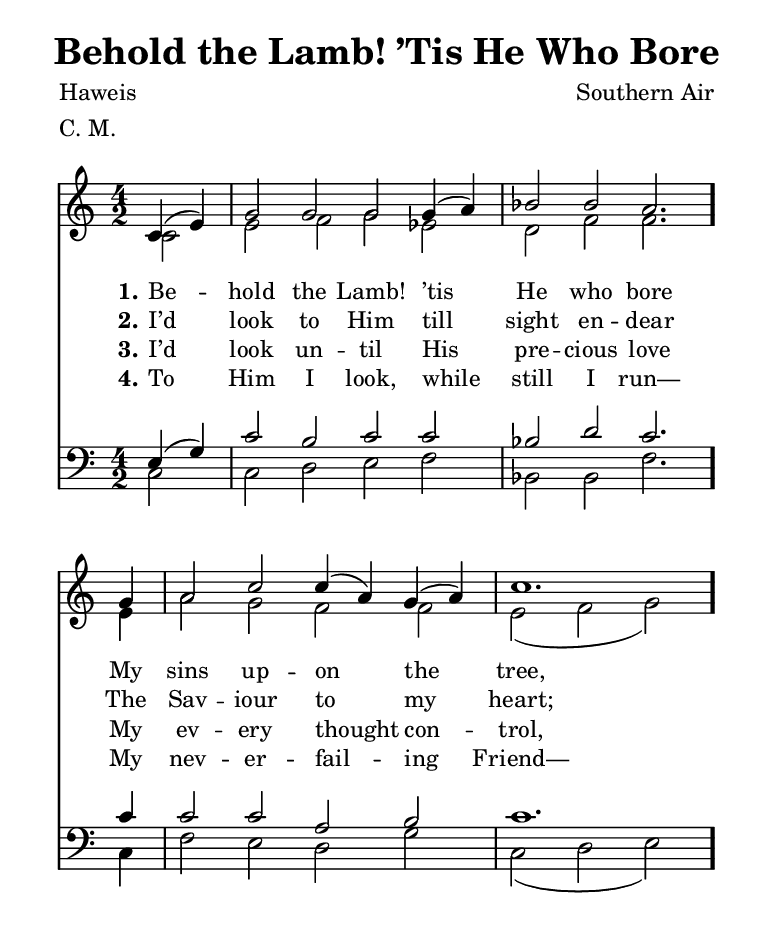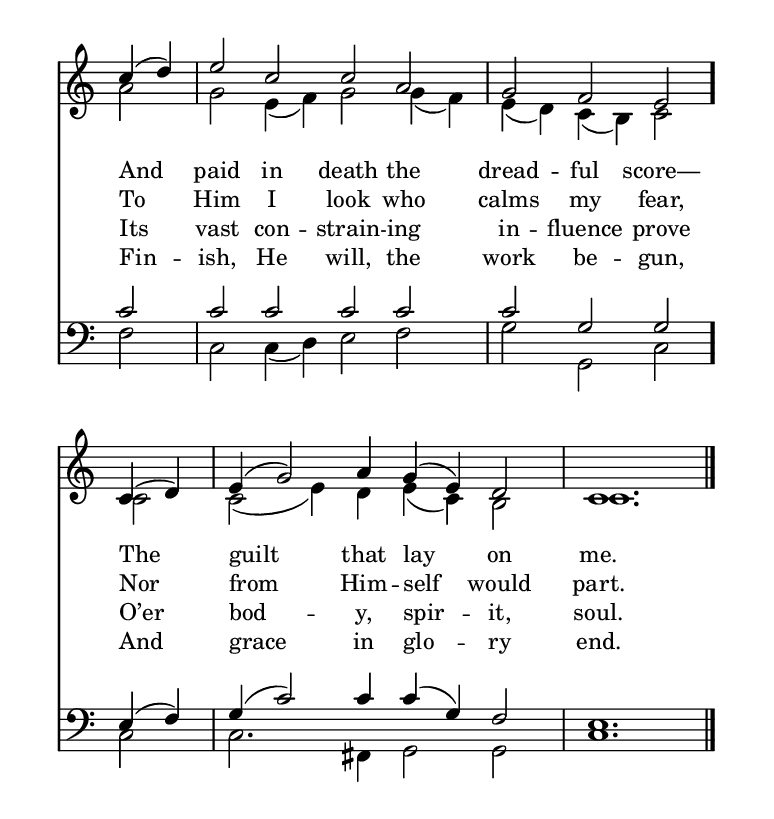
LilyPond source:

\include "common/global.ily"
\paper {
  \include "common/paper.ily"
  ragged-bottom = ##t
  ragged-last-bottom = ##t
  systems-per-page = 2
  %page-count = ##f
}

\header{
  hymnnumber = "61"
  title = "Behold the Lamb! ’Tis He Who Bore"
  tunename = "St. Louis"
  meter = "C. M."
  poet = "Haweis"
  composer = "Southern Air"
  %copyright = ""
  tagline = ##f
}

% for fermata in MIDI
ta = { \tempo 2=80 }
tb = { \tempo 2=40 }

global = {
  \include "common/overrides.ily"
  \override Staff.TimeSignature.style = #'()
  \time 4/2
  \override Score.MetronomeMark.transparent = ##t % hide all fermata changes too
  \ta
  \key c \major
  \partial 2
  \autoBeamOff
}

notesSoprano = {
\global
\relative c' {

  { c4( e4) | g2 g2 g2 g4( a4) | bes2 bes2 a2. }
  { g4 | a2 c2 c4( a4) g4( a4) | c1. }
  { c4( d4) | e2 c2 c2 a2 | g2 f2 e2 }
%  { c4( d4) | e4( g4) a4 g4( e4) | d2 c1 } % this is how it looks in my probably-mismarked photocopy
  { c4( d4) | e4( g2) a4 g4( e4) d2 | c1. } % I changed the c1 to a c1. at the end to make it fit, and moved the barcheck

  \bar "|."

}
}

notesAlto = {
\global
\relative e' {

  { c2 | e2 f2 g2 ees2 | d2 f2 f2. }
  { e4 | a2 g2 f2 f2 | e2( f2 g2) }
  { a2 | g2 e4( f4) g2 g4( f4) | e4( d4) c4( b4) c2 }
  { c2 | c2( e4) d4 e4( c4) b2 | c1. }

}
}

notesTenor = {
\global
\relative a {

  { e4( g4) | c2 b2 c2 c2 | bes2 d2 c2. }
  { c4 | c2 c2 a2 b2 | c1. }
  { c2 | c2 c2 c2 c2 | c2 g2 g2 }
  { e4( f4) | g4( c2) c4 c4( g4) f2 | e1. }

}
}

notesBass = {
\global
\relative f {

  { c2 | c2 d2 e2 f2 | bes,2 bes2 f'2. }
  { c4 | f2 e2 d2 g2 | c,2( d2 e2) }
  { f2 | c2 c4( d4) e2 f2 | g2 g,2 c2 }
  { c2 | c2. fis,4 g2 g2 | c1. }

}
}

wordsA = \lyricmode {
\set stanza = "1."

Be -- hold the Lamb! ’tis He who bore \bar "."
My sins up -- on the tree, \bar "." \break
And paid in death the dread -- ful score— \bar "."
The guilt that lay on me. \bar "." \break

}

wordsB = \lyricmode {
\set stanza = "2."

I’d look to Him till sight en -- dear
The Sav -- iour to my heart;
To Him I look who calms my fear,
Nor from Him -- self would part.

}

wordsC = \lyricmode {
\set stanza = "3."

I’d look un -- til His pre -- cious love
My ev -- ery thought con -- trol,
Its vast con -- strain -- ing in -- fluence prove
O’er bod -- y, spir -- it, soul.

}

wordsD = \lyricmode {
\set stanza = "4."

To Him I look, while still I run—
My nev -- er -- fail -- ing Friend—
Fin -- ish, He will, the work be -- gun,
And grace in glo -- ry end.

}

\score {
  \context ChoirStaff <<
    \context Staff = upper <<
      \set ChoirStaff.systemStartDelimiter = #'SystemStartBar
      \context Voice  = sopranos { \voiceOne << \notesSoprano >> }
      \context Voice  = altos { \voiceTwo << \notesAlto >> }
      \context Lyrics = one   \lyricsto sopranos \wordsA
      \context Lyrics = two   \lyricsto sopranos \wordsB
      \context Lyrics = three \lyricsto sopranos \wordsC
      \context Lyrics = four  \lyricsto sopranos \wordsD
      %\context Lyrics = five  \lyricsto sopranos \wordsE
    >>
    \context Staff = men <<
      \clef bass
      \context Voice  = tenors { \voiceOne << \notesTenor >> }
      \context Voice  = basses { \voiceTwo << \notesBass >> }
    >>
  >>
  \layout {
    \include "common/layout.ily"
  }
  \midi{
    \include "common/midi.ily"
  }
}

\version "2.18.0"  % necessary for upgrading to future LilyPond versions.

% vi:set et ts=2 sw=2 ai nocindent syntax=lilypond:
